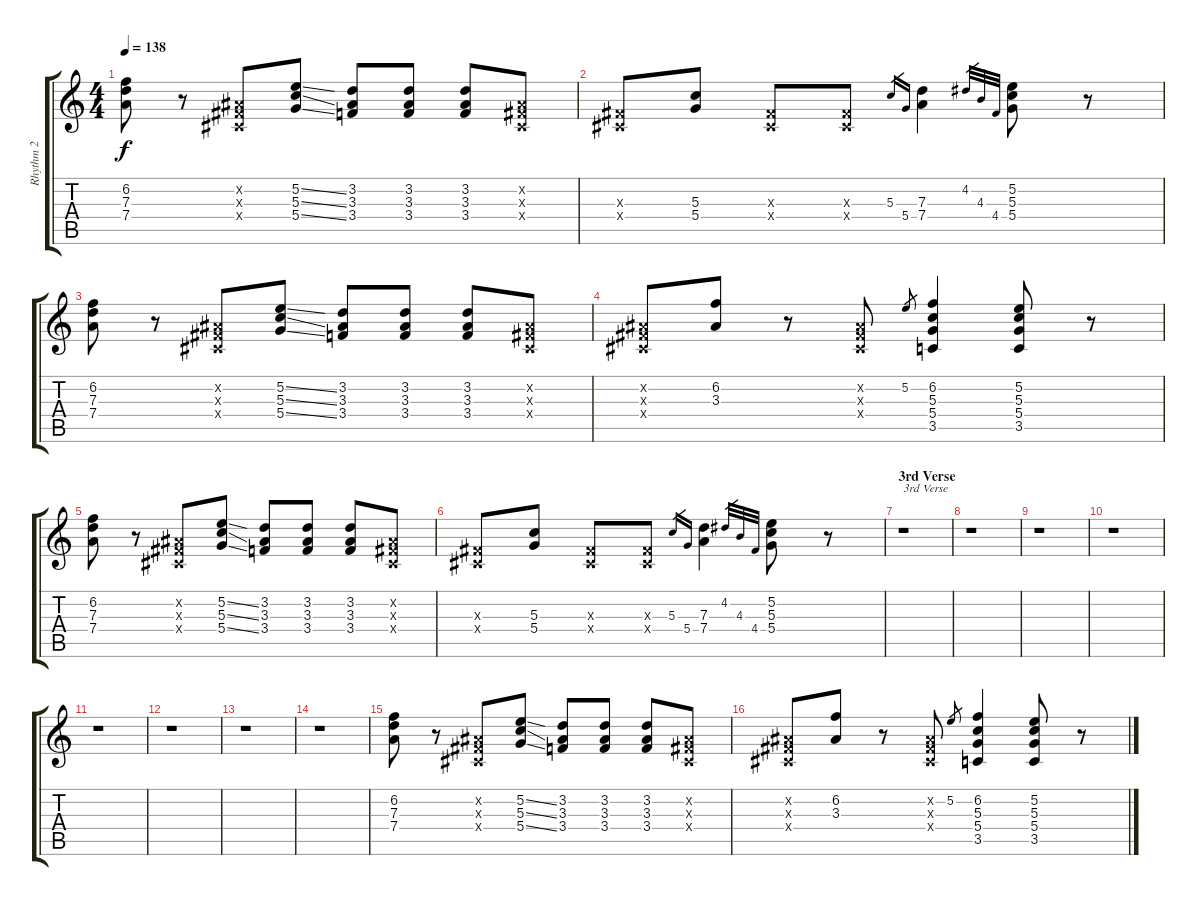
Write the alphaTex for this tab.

\track ("Rhythm 2" "Rhythm 2") {instrument electricguitarclean}
\staff {score tabs}
\tuning (E4 B3 G3 D3 A2 E2) {hide}
\ts (4 4)
\tempo 138
\clef g2
\ks c
(6.2 7.3 7.4).8{dy f} r.8 (-1.2{x} -1.3{x} -1.4{x}).8 (5.2{ss} 5.3{ss} 5.4{ss}).8 (3.2 3.3 3.4).8 (3.2 3.3 3.4).8 (3.2 3.3 3.4).8 (-1.2{x} -1.3{x} -1.4{x}).8 |
(-1.3{x} -1.4{x}).8 (5.3 5.4).8 (-1.3{x} -1.4{x}).8 (-1.3{x} -1.4{x}).8 5.3.16{gr} 5.4.16{gr} (7.3 7.4).4 4.2.32{gr} 4.3.32{gr} 4.4.32{gr} (5.2 5.3 5.4).8 r.8 |
(6.2 7.3 7.4).8 r.8 (-1.2{x} -1.3{x} -1.4{x}).8 (5.2{ss} 5.3{ss} 5.4{ss}).8 (3.2 3.3 3.4).8 (3.2 3.3 3.4).8 (3.2 3.3 3.4).8 (-1.2{x} -1.3{x} -1.4{x}).8 |
(-1.2{x} -1.3{x} -1.4{x}).8 (6.2 3.3).8 r.8 (-1.2{x} -1.3{x} -1.4{x}).8 5.2.8{gr} (6.2 5.3 5.4 3.5).4 (5.2 5.3 5.4 3.5).8 r.8 |
(6.2 7.3 7.4).8 r.8 (-1.2{x} -1.3{x} -1.4{x}).8 (5.2{ss} 5.3{ss} 5.4{ss}).8 (3.2 3.3 3.4).8 (3.2 3.3 3.4).8 (3.2 3.3 3.4).8 (-1.2{x} -1.3{x} -1.4{x}).8 |
(-1.3{x} -1.4{x}).8 (5.3 5.4).8 (-1.3{x} -1.4{x}).8 (-1.3{x} -1.4{x}).8 5.3.16{gr} 5.4.16{gr} (7.3 7.4).4 4.2.32{gr} 4.3.32{gr} 4.4.32{gr} (5.2 5.3 5.4).8 r.8 |
\section ("" "3rd Verse")
r.1{txt "3rd Verse"} |
r.1 |
r.1 |
r.1 |
r.1 |
r.1 |
r.1 |
r.1 |
(6.2 7.3 7.4).8 r.8 (-1.2{x} -1.3{x} -1.4{x}).8 (5.2{ss} 5.3{ss} 5.4{ss}).8 (3.2 3.3 3.4).8 (3.2 3.3 3.4).8 (3.2 3.3 3.4).8 (-1.2{x} -1.3{x} -1.4{x}).8 |
(-1.2{x} -1.3{x} -1.4{x}).8 (6.2 3.3).8 r.8 (-1.2{x} -1.3{x} -1.4{x}).8 5.2.8{gr} (6.2 5.3 5.4 3.5).4 (5.2 5.3 5.4 3.5).8 r.8
